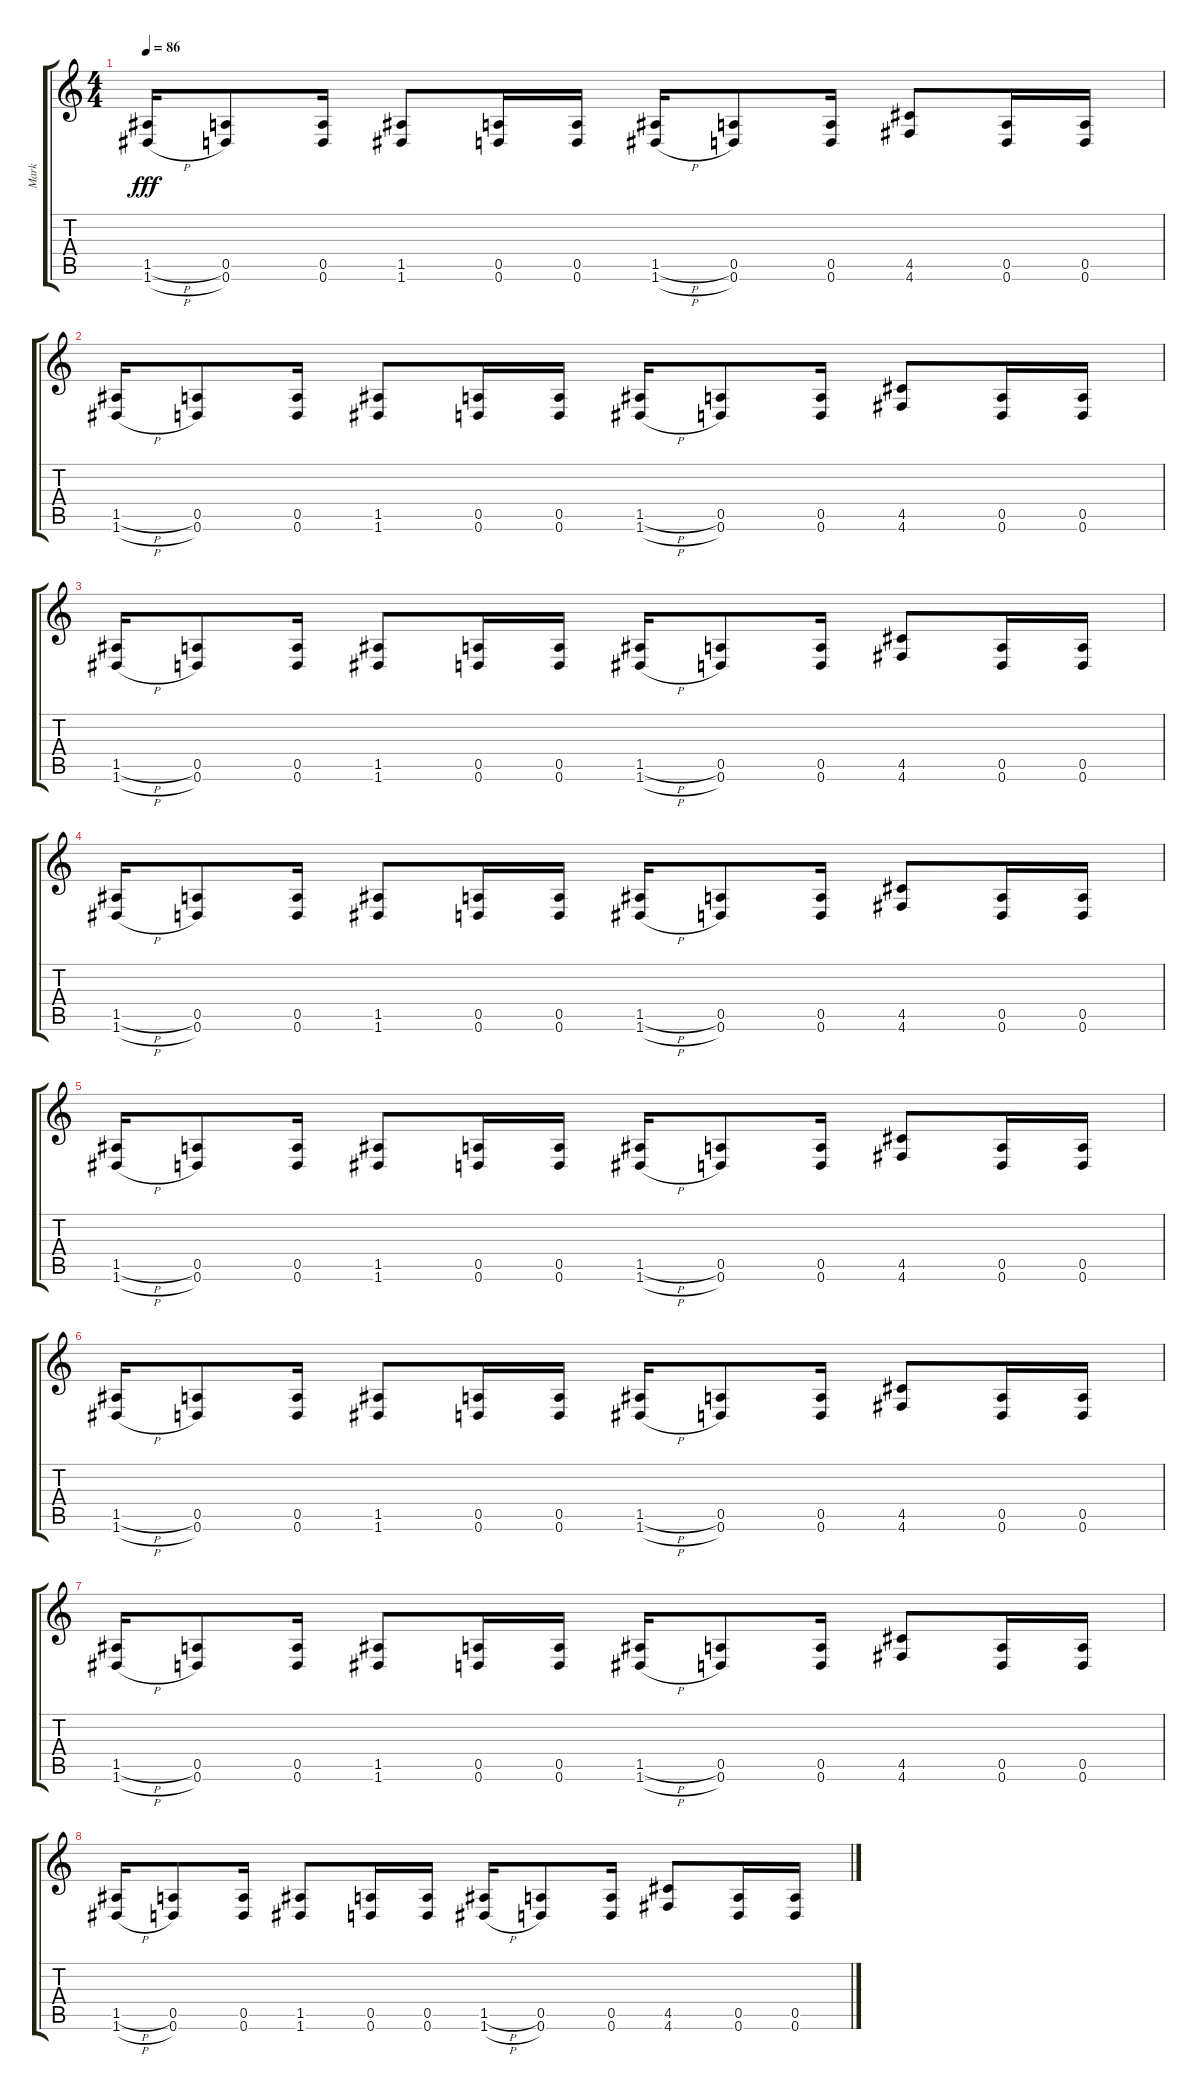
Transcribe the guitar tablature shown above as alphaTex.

\track ("Mark" "Mark") {instrument distortionguitar}
\staff {score tabs}
\tuning (E4 B3 G3 D3 A2 D2) {hide}
\ts (4 4)
\tempo 86
\clef g2
\ks c
(1.5{h} 1.6{h}).16{dy fff} (0.5 0.6).8 (0.5 0.6).16 (1.5 1.6).8 (0.5 0.6).16 (0.5 0.6).16 (1.5{h} 1.6{h}).16 (0.5 0.6).8 (0.5 0.6).16 (4.5 4.6).8 (0.5 0.6).16 (0.5 0.6).16 |
(1.5{h} 1.6{h}).16 (0.5 0.6).8 (0.5 0.6).16 (1.5 1.6).8 (0.5 0.6).16 (0.5 0.6).16 (1.5{h} 1.6{h}).16 (0.5 0.6).8 (0.5 0.6).16 (4.5 4.6).8 (0.5 0.6).16 (0.5 0.6).16 |
(1.5{h} 1.6{h}).16 (0.5 0.6).8 (0.5 0.6).16 (1.5 1.6).8 (0.5 0.6).16 (0.5 0.6).16 (1.5{h} 1.6{h}).16 (0.5 0.6).8 (0.5 0.6).16 (4.5 4.6).8 (0.5 0.6).16 (0.5 0.6).16 |
(1.5{h} 1.6{h}).16 (0.5 0.6).8 (0.5 0.6).16 (1.5 1.6).8 (0.5 0.6).16 (0.5 0.6).16 (1.5{h} 1.6{h}).16 (0.5 0.6).8 (0.5 0.6).16 (4.5 4.6).8 (0.5 0.6).16 (0.5 0.6).16 |
(1.5{h} 1.6{h}).16 (0.5 0.6).8 (0.5 0.6).16 (1.5 1.6).8 (0.5 0.6).16 (0.5 0.6).16 (1.5{h} 1.6{h}).16 (0.5 0.6).8 (0.5 0.6).16 (4.5 4.6).8 (0.5 0.6).16 (0.5 0.6).16 |
(1.5{h} 1.6{h}).16 (0.5 0.6).8 (0.5 0.6).16 (1.5 1.6).8 (0.5 0.6).16 (0.5 0.6).16 (1.5{h} 1.6{h}).16 (0.5 0.6).8 (0.5 0.6).16 (4.5 4.6).8 (0.5 0.6).16 (0.5 0.6).16 |
(1.5{h} 1.6{h}).16 (0.5 0.6).8 (0.5 0.6).16 (1.5 1.6).8 (0.5 0.6).16 (0.5 0.6).16 (1.5{h} 1.6{h}).16 (0.5 0.6).8 (0.5 0.6).16 (4.5 4.6).8 (0.5 0.6).16 (0.5 0.6).16 |
(1.5{h} 1.6{h}).16 (0.5 0.6).8 (0.5 0.6).16 (1.5 1.6).8 (0.5 0.6).16 (0.5 0.6).16 (1.5{h} 1.6{h}).16 (0.5 0.6).8 (0.5 0.6).16 (4.5 4.6).8 (0.5 0.6).16 (0.5 0.6).16
